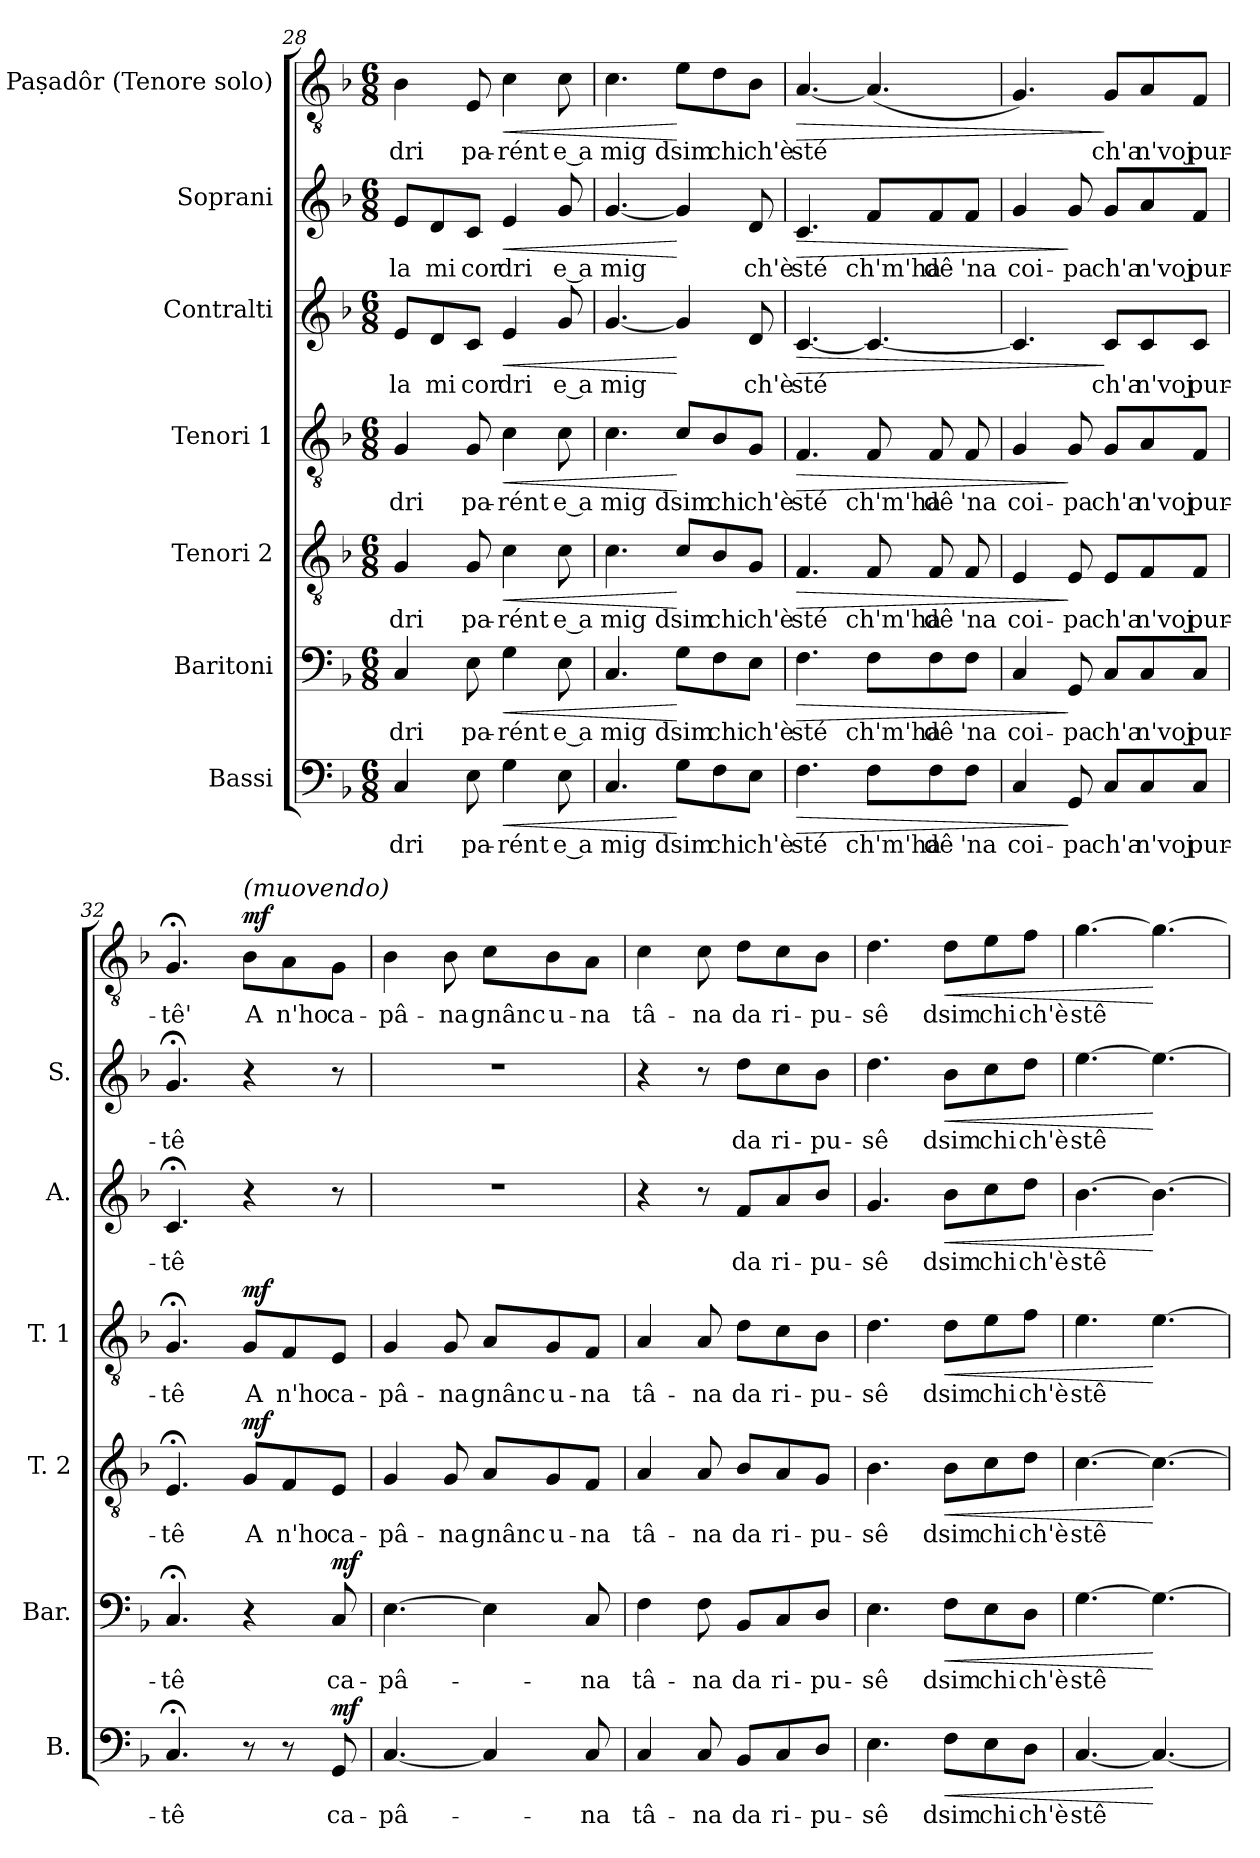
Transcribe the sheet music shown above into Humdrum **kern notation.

**kern	**text	**dynam	**kern	**text	**dynam	**kern	**text	**dynam	**kern	**text	**dynam	**kern	**text	**dynam	**kern	**text	**dynam	**kern	**text	**dynam
*part7	*part7	*part7	*part6	*part6	*part6	*part5	*part5	*part5	*part4	*part4	*part4	*part3	*part3	*part3	*part2	*part2	*part2	*part1	*part1	*part1
*staff7	*staff7	*staff7	*staff6	*staff6	*staff6	*staff5	*staff5	*staff5	*staff4	*staff4	*staff4	*staff3	*staff3	*staff3	*staff2	*staff2	*staff2	*staff1	*staff1	*staff1
*I"Bassi	*	*	*I"Baritoni	*	*	*I"Tenori 2	*	*	*I"Tenori 1	*	*	*I"Contralti	*	*	*I"Soprani	*	*	*I"E' Paṣadôr (Tenore solo)	*	*
*I'B.	*	*	*I'Bar.	*	*	*I'T. 2	*	*	*I'T. 1	*	*	*I'A.	*	*	*I'S.	*	*	*	*	*
*clefF4	*	*	*clefF4	*	*	*clefGv2	*	*	*clefGv2	*	*	*clefG2	*	*	*clefG2	*	*	*clefGv2	*	*
*k[b-]	*	*	*k[b-]	*	*	*k[b-]	*	*	*k[b-]	*	*	*k[b-]	*	*	*k[b-]	*	*	*k[b-]	*	*
*M6/8	*	*	*M6/8	*	*	*M6/8	*	*	*M6/8	*	*	*M6/8	*	*	*M6/8	*	*	*M6/8	*	*
=28	=28	=28	=28	=28	=28	=28	=28	=28	=28	=28	=28	=28	=28	=28	=28	=28	=28	=28	=28	=28
!	!LO:LY:b	!	!	!LO:LY:b	!	!	!LO:LY:b	!	!	!LO:LY:b	!	!	!LO:LY:b	!	!	!LO:LY:b	!	!	!LO:LY:b	!
4C/	dri	.	4C/	dri	.	4G/	dri	.	4G/	dri	.	8e/L	la	.	8e/L	la	.	4B-\	dri	.
!	!	!	!	!	!	!	!	!	!	!	!	!	!LO:LY:b	!	!	!LO:LY:b	!	!	!	!
.	.	.	.	.	.	.	.	.	.	.	.	8d/	mi	.	8d/	mi	.	.	.	.
!	!LO:LY:b	!	!	!LO:LY:b	!	!	!LO:LY:b	!	!	!LO:LY:b	!	!	!LO:LY:b	!	!	!LO:LY:b	!	!	!LO:LY:b	!
8E\	pa-	.	8E\	pa-	.	8G/	pa-	.	8G/	pa-	.	8c/J	cor	.	8c/J	cor	.	8E/	pa-	.
!	!LO:LY:b	!LO:HP:b	!	!LO:LY:b	!LO:HP:b	!	!LO:LY:b	!LO:HP:b	!	!LO:LY:b	!LO:HP:b	!	!LO:LY:b	!LO:HP:b	!	!LO:LY:b	!LO:HP:b	!	!LO:LY:b	!LO:HP:b
4G\	-rént	<	4G\	-rént	<	4c\	-rént	<	4c\	-rént	<	4e/	dri	<	4e/	dri	<	4c\	-rént	<
!	!LO:LY:b	!	!	!LO:LY:b	!	!	!LO:LY:b	!	!	!LO:LY:b	!	!	!LO:LY:b	!	!	!LO:LY:b	!	!	!LO:LY:b	!
8E\	e a	.	8E\	e a	.	8c\	e a	.	8c\	e a	.	8g/	e a	.	8g/	e a	.	8c\	e a	.
=29	=29	=29	=29	=29	=29	=29	=29	=29	=29	=29	=29	=29	=29	=29	=29	=29	=29	=29	=29	=29
!	!LO:LY:b	!	!	!LO:LY:b	!	!	!LO:LY:b	!	!	!LO:LY:b	!	!	!LO:LY:b	!	!	!LO:LY:b	!	!	!LO:LY:b	!
4.C/	-mig	.	4.C/	-mig	.	4.c\	-mig	.	4.c\	-mig	.	[4.g/	-mig	.	[4.g/	-mig	.	4.c\	-mig	.
!	!LO:LY:b	!	!	!LO:LY:b	!	!	!LO:LY:b	!	!	!LO:LY:b	!	!	!	!	!	!	!	!	!LO:LY:b	!
8G\L	dsim	[	8G\L	dsim	[	8c/L	dsim	[	8c/L	dsim	[	4g/]	.	[	4g/]	.	[	8e\L	dsim	[
!	!LO:LY:b	!	!	!LO:LY:b	!	!	!LO:LY:b	!	!	!LO:LY:b	!	!	!	!	!	!	!	!	!LO:LY:b	!
8F\	chi	.	8F\	chi	.	8B-/	chi	.	8B-/	chi	.	.	.	.	.	.	.	8d\	chi	.
!	!LO:LY:b	!	!	!LO:LY:b	!	!	!LO:LY:b	!	!	!LO:LY:b	!	!	!LO:LY:b	!	!	!LO:LY:b	!	!	!LO:LY:b	!
8E\J	ch'è	.	8E\J	ch'è	.	8G/J	ch'è	.	8G/J	ch'è	.	8d/	ch'è	.	8d/	ch'è	.	8B-\J	ch'è	.
!!LO:LB:g=z
=30	=30	=30	=30	=30	=30	=30	=30	=30	=30	=30	=30	=30	=30	=30	=30	=30	=30	=30	=30	=30
!	!LO:LY:b	!LO:HP:b	!	!LO:LY:b	!LO:HP:b	!	!LO:LY:b	!LO:HP:b	!	!LO:LY:b	!LO:HP:b	!	!LO:LY:b	!LO:HP:b	!	!LO:LY:b	!LO:HP:b	!	!LO:LY:b	!LO:HP:b
4.F\	sté	>	4.F\	sté	>	4.F/	sté	>	4.F/	sté	>	[4.c/	sté	>	4.c/	sté	>	[4.A/	sté	>
!	!LO:LY:b	!	!	!LO:LY:b	!	!	!LO:LY:b	!	!	!LO:LY:b	!	!	!	!	!	!LO:LY:b	!	!	!	!
8F\L	ch'm'ha	.	8F\L	ch'm'ha	.	8F/	ch'm'ha	.	8F/	ch'm'ha	.	4.c/_	.	.	8f/L	ch'm'ha	.	(<4.A/]	.	.
!	!LO:LY:b	!	!	!LO:LY:b	!	!	!LO:LY:b	!	!	!LO:LY:b	!	!	!	!	!	!LO:LY:b	!	!	!	!
8F\	dê	.	8F\	dê	.	8F/	dê	.	8F/	dê	.	.	.	.	8f/	dê	.	.	.	.
!	!LO:LY:b	!	!	!LO:LY:b	!	!	!LO:LY:b	!	!	!LO:LY:b	!	!	!	!	!	!LO:LY:b	!	!	!	!
8F\J	'na	.	8F\J	'na	.	8F/	'na	.	8F/	'na	.	.	.	.	8f/J	'na	.	.	.	.
=31	=31	=31	=31	=31	=31	=31	=31	=31	=31	=31	=31	=31	=31	=31	=31	=31	=31	=31	=31	=31
!	!LO:LY:b	!	!	!LO:LY:b	!	!	!LO:LY:b	!	!	!LO:LY:b	!	!	!	!	!	!LO:LY:b	!	!	!	!
4C/	coi-	.	4C/	coi-	.	4E/	coi-	.	4G/	coi-	.	4.c/]	.	.	4g/	coi-	.	4.G/)	.	.
!	!LO:LY:b	!	!	!LO:LY:b	!	!	!LO:LY:b	!	!	!LO:LY:b	!	!	!	!	!	!LO:LY:b	!	!	!	!
8GG/	-pa	]	8GG/	-pa	]	8E/	-pa	]	8G/	-pa	]	.	.	.	8g/	-pa	]	.	.	.
!	!LO:LY:b	!	!	!LO:LY:b	!	!	!LO:LY:b	!	!	!LO:LY:b	!	!	!LO:LY:b	!	!	!LO:LY:b	!	!	!LO:LY:b	!
8C/L	ch'a	.	8C/L	ch'a	.	8E/L	ch'a	.	8G/L	ch'a	.	8c/L	ch'a	]	8g/L	ch'a	.	8G/L	ch'a	]
!	!LO:LY:b	!	!	!LO:LY:b	!	!	!LO:LY:b	!	!	!LO:LY:b	!	!	!LO:LY:b	!	!	!LO:LY:b	!	!	!LO:LY:b	!
8C/	n'voj	.	8C/	n'voj	.	8F/	n'voj	.	8A/	n'voj	.	8c/	n'voj	.	8a/	n'voj	.	8A/	n'voj	.
!	!LO:LY:b	!	!	!LO:LY:b	!	!	!LO:LY:b	!	!	!LO:LY:b	!	!	!LO:LY:b	!	!	!LO:LY:b	!	!	!LO:LY:b	!
8C/J	pur-	.	8C/J	pur-	.	8F/J	pur-	.	8F/J	pur-	.	8c/J	pur-	.	8f/J	pur-	.	8F/J	pur-	.
!!LO:PB:g=z
=32	=32	=32	=32	=32	=32	=32	=32	=32	=32	=32	=32	=32	=32	=32	=32	=32	=32	=32	=32	=32
!	!LO:LY:b	!	!	!LO:LY:b	!	!	!LO:LY:b	!	!	!LO:LY:b	!	!	!LO:LY:b	!	!	!LO:LY:b	!	!	!LO:LY:b	!
4.C;</	-tê	.	4.C;</	-tê	.	4.E;</	-tê	.	4.G;</	-tê	.	4.c;</	-tê	.	4.g;</	-tê	.	4.G;</	-tê'	.
!	!	!	!	!	!	!	!	!	!	!	!	!	!	!	!	!	!	!LO:TX:a:i:t=(muovendo)	!	!
!	!	!	!	!	!	!	!LO:LY:b	!LO:DY:a	!	!LO:LY:b	!LO:DY:a	!	!	!	!	!	!	!	!LO:LY:b	!LO:DY:a
8r	.	.	4r	.	.	8G/L	A	mf	8G/L	A	mf	4r	.	.	4r	.	.	8B-\L	A	mf
!	!	!	!	!	!	!	!LO:LY:b	!	!	!LO:LY:b	!	!	!	!	!	!	!	!	!LO:LY:b	!
8r	.	.	.	.	.	8F/	n'ho	.	8F/	n'ho	.	.	.	.	.	.	.	8A\	n'ho	.
!	!LO:LY:b	!LO:DY:a	!	!LO:LY:b	!LO:DY:a	!	!LO:LY:b	!	!	!LO:LY:b	!	!	!	!	!	!	!	!	!LO:LY:b	!
8GG/	ca-	mf	8C/	ca-	mf	8E/J	ca-	.	8E/J	ca-	.	8r	.	.	8r	.	.	8G\J	ca-	.
=33	=33	=33	=33	=33	=33	=33	=33	=33	=33	=33	=33	=33	=33	=33	=33	=33	=33	=33	=33	=33
!	!LO:LY:b	!	!	!LO:LY:b	!	!	!LO:LY:b	!	!	!LO:LY:b	!	!	!	!	!	!	!	!	!LO:LY:b	!
[4.C/	-pâ-	.	[4.E\	-pâ-	.	4G/	-pâ-	.	4G/	-pâ-	.	2.r	.	.	2.r	.	.	4B-\	-pâ-	.
!	!	!	!	!	!	!	!LO:LY:b	!	!	!LO:LY:b	!	!	!	!	!	!	!	!	!LO:LY:b	!
.	.	.	.	.	.	8G/	-na	.	8G/	-na	.	.	.	.	.	.	.	8B-\	-na	.
!	!	!	!	!	!	!	!LO:LY:b	!	!	!LO:LY:b	!	!	!	!	!	!	!	!	!LO:LY:b	!
4C/]	.	.	4E\]	.	.	8A/L	gnânc	.	8A/L	gnânc	.	.	.	.	.	.	.	8c\L	gnânc	.
!	!	!	!	!	!	!	!LO:LY:b	!	!	!LO:LY:b	!	!	!	!	!	!	!	!	!LO:LY:b	!
.	.	.	.	.	.	8G/	u-	.	8G/	u-	.	.	.	.	.	.	.	8B-\	u-	.
!	!LO:LY:b	!	!	!LO:LY:b	!	!	!LO:LY:b	!	!	!LO:LY:b	!	!	!	!	!	!	!	!	!LO:LY:b	!
8C/	-na	.	8C/	-na	.	8F/J	-na	.	8F/J	-na	.	.	.	.	.	.	.	8A\J	-na	.
=34	=34	=34	=34	=34	=34	=34	=34	=34	=34	=34	=34	=34	=34	=34	=34	=34	=34	=34	=34	=34
!	!LO:LY:b	!	!	!LO:LY:b	!	!	!LO:LY:b	!	!	!LO:LY:b	!	!	!	!	!	!	!	!	!LO:LY:b	!
4C/	tâ-	.	4F\	tâ-	.	4A/	tâ-	.	4A/	tâ-	.	4r	.	.	4r	.	.	4c\	tâ-	.
!	!LO:LY:b	!	!	!LO:LY:b	!	!	!LO:LY:b	!	!	!LO:LY:b	!	!	!	!	!	!	!	!	!LO:LY:b	!
8C/	-na	.	8F\	-na	.	8A/	-na	.	8A/	-na	.	8r	.	.	8r	.	.	8c\	-na	.
!	!LO:LY:b	!	!	!LO:LY:b	!	!	!LO:LY:b	!	!	!LO:LY:b	!	!	!LO:LY:b	!	!	!LO:LY:b	!	!	!LO:LY:b	!
8BB-/L	da	.	8BB-/L	da	.	8B-/L	da	.	8d\L	da	.	8f/L	da	.	8dd\L	da	.	8d\L	da	.
!	!LO:LY:b	!	!	!LO:LY:b	!	!	!LO:LY:b	!	!	!LO:LY:b	!	!	!LO:LY:b	!	!	!LO:LY:b	!	!	!LO:LY:b	!
8C/	ri-	.	8C/	ri-	.	8A/	ri-	.	8c\	ri-	.	8a/	ri-	.	8cc\	ri-	.	8c\	ri-	.
!	!LO:LY:b	!	!	!LO:LY:b	!	!	!LO:LY:b	!	!	!LO:LY:b	!	!	!LO:LY:b	!	!	!LO:LY:b	!	!	!LO:LY:b	!
8D/J	-pu-	.	8D/J	-pu-	.	8G/J	-pu-	.	8B-\J	-pu-	.	8b-/J	-pu-	.	8b-\J	-pu-	.	8B-\J	-pu-	.
!!LO:LB:g=z
=35	=35	=35	=35	=35	=35	=35	=35	=35	=35	=35	=35	=35	=35	=35	=35	=35	=35	=35	=35	=35
!	!LO:LY:b	!	!	!LO:LY:b	!	!	!LO:LY:b	!	!	!LO:LY:b	!	!	!LO:LY:b	!	!	!LO:LY:b	!	!	!LO:LY:b	!
4.E\	-sê	.	4.E\	-sê	.	4.B-\	-sê	.	4.d\	-sê	.	4.g/	-sê	.	4.dd\	-sê	.	4.d\	-sê	.
!	!LO:LY:b	!LO:HP:b	!	!LO:LY:b	!LO:HP:b	!	!LO:LY:b	!LO:HP:b	!	!LO:LY:b	!LO:HP:b	!	!LO:LY:b	!LO:HP:b	!	!LO:LY:b	!LO:HP:b	!	!LO:LY:b	!LO:HP:b
8F\L	dsim	<	8F\L	dsim	<	8B-\L	dsim	<	8d\L	dsim	<	8b-\L	dsim	<	8b-\L	dsim	<	8d\L	dsim	<
!	!LO:LY:b	!	!	!LO:LY:b	!	!	!LO:LY:b	!	!	!LO:LY:b	!	!	!LO:LY:b	!	!	!LO:LY:b	!	!	!LO:LY:b	!
8E\	chi	.	8E\	chi	.	8c\	chi	.	8e\	chi	.	8cc\	chi	.	8cc\	chi	.	8e\	chi	.
!	!LO:LY:b	!	!	!LO:LY:b	!	!	!LO:LY:b	!	!	!LO:LY:b	!	!	!LO:LY:b	!	!	!LO:LY:b	!	!	!LO:LY:b	!
8D\J	ch'è	.	8D\J	ch'è	.	8d\J	ch'è	.	8f\J	ch'è	.	8dd\J	ch'è	.	8dd\J	ch'è	.	8f\J	ch'è	.
=36	=36	=36	=36	=36	=36	=36	=36	=36	=36	=36	=36	=36	=36	=36	=36	=36	=36	=36	=36	=36
!	!LO:LY:b	!	!	!LO:LY:b	!	!	!LO:LY:b	!	!	!LO:LY:b	!	!	!LO:LY:b	!	!	!LO:LY:b	!	!	!LO:LY:b	!
[4.C/	stê	.	[4.G\	stê	.	[4.c\	stê	.	4.e\	stê	.	[4.b-\	stê	.	[4.ee\	stê	.	[4.g\	stê	.
4.C/_	.	[	4.G\_	.	[	4.c\_	.	[	[4.e\	.	[	4.b-\_	.	[	4.ee\_	.	[	4.g\_	.	[
=	=	=	=	=	=	=	=	=	=	=	=	=	=	=	=	=	=	=	=	=
*-	*-	*-	*-	*-	*-	*-	*-	*-	*-	*-	*-	*-	*-	*-	*-	*-	*-	*-	*-	*-
